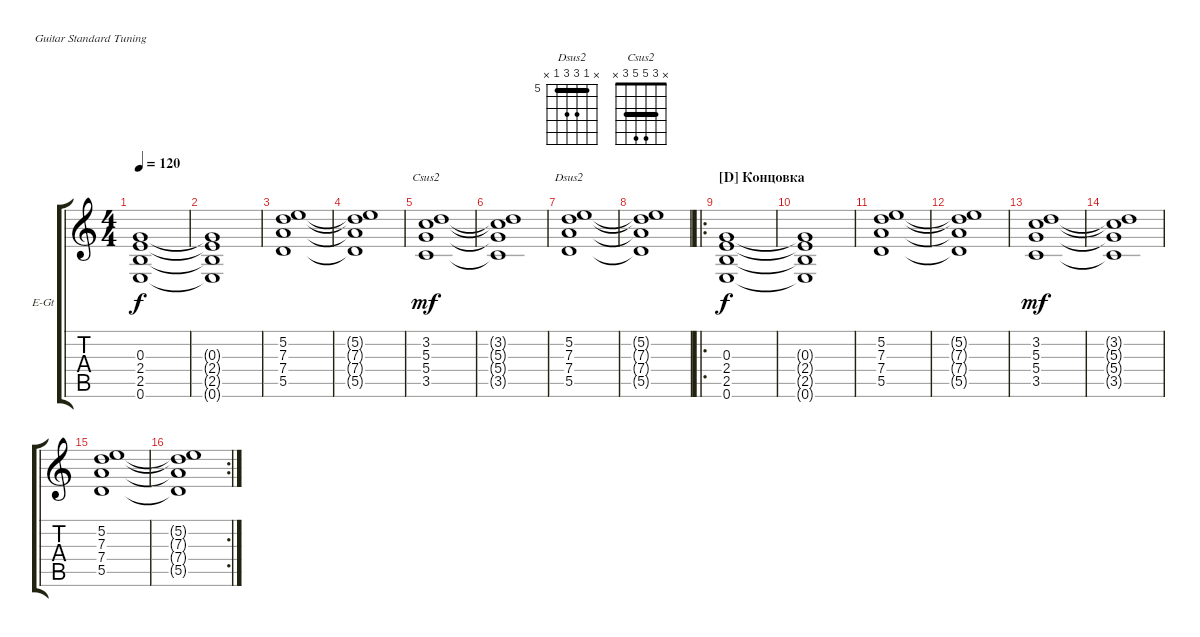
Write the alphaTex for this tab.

\defaultSystemsLayout 4
\bracketExtendMode groupsimilarinstruments
\firstSystemTrackNameOrientation horizontal
\otherSystemsTrackNameOrientation horizontal
\track ("Electric Guitar Clean" "E-Gt") {instrument electricguitarclean}
\staff {score tabs}
\tuning (E4 B3 G3 D3 A2 E2)
\chord ("Dsus2" x 5 7 7 5 x) {firstfret 5 barre 5}
\chord ("Csus2" x 3 5 5 3 x) {barre 3}
\ts (4 4)
\tempo 120
\clef g2
\ks c
(0.6 2.5 2.4 0.3).1{dy f} |
(0.6{t} 2.5{t} 2.4{t} 0.3{t}).1 |
(5.5 7.4 7.3 5.2).1 |
(5.5{t} 7.4{t} 7.3{t} 5.2{t}).1 |
(3.5 5.4 5.3 3.2).1{ch "Csus2" dy mf} |
(3.5{t} 5.4{t} 5.3{t} 3.2{t}).1 |
(5.5 7.4 7.3 5.2).1{ch "Dsus2"} |
(5.2{t} 7.3{t} 7.4{t} 5.5{t}).1 |
\ro
\section ("D" "Концовка")
(0.6 2.5 2.4 0.3).1{dy f} |
(0.6{t} 2.5{t} 2.4{t} 0.3{t}).1 |
(5.5 7.4 7.3 5.2).1 |
(5.5{t} 7.4{t} 7.3{t} 5.2{t}).1 |
(3.5 5.4 5.3 3.2).1{dy mf} |
(3.5{t} 5.4{t} 5.3{t} 3.2{t}).1 |
(5.5 7.4 7.3 5.2).1 |
\rc 2
(5.2{t} 7.3{t} 7.4{t} 5.5{t}).1
